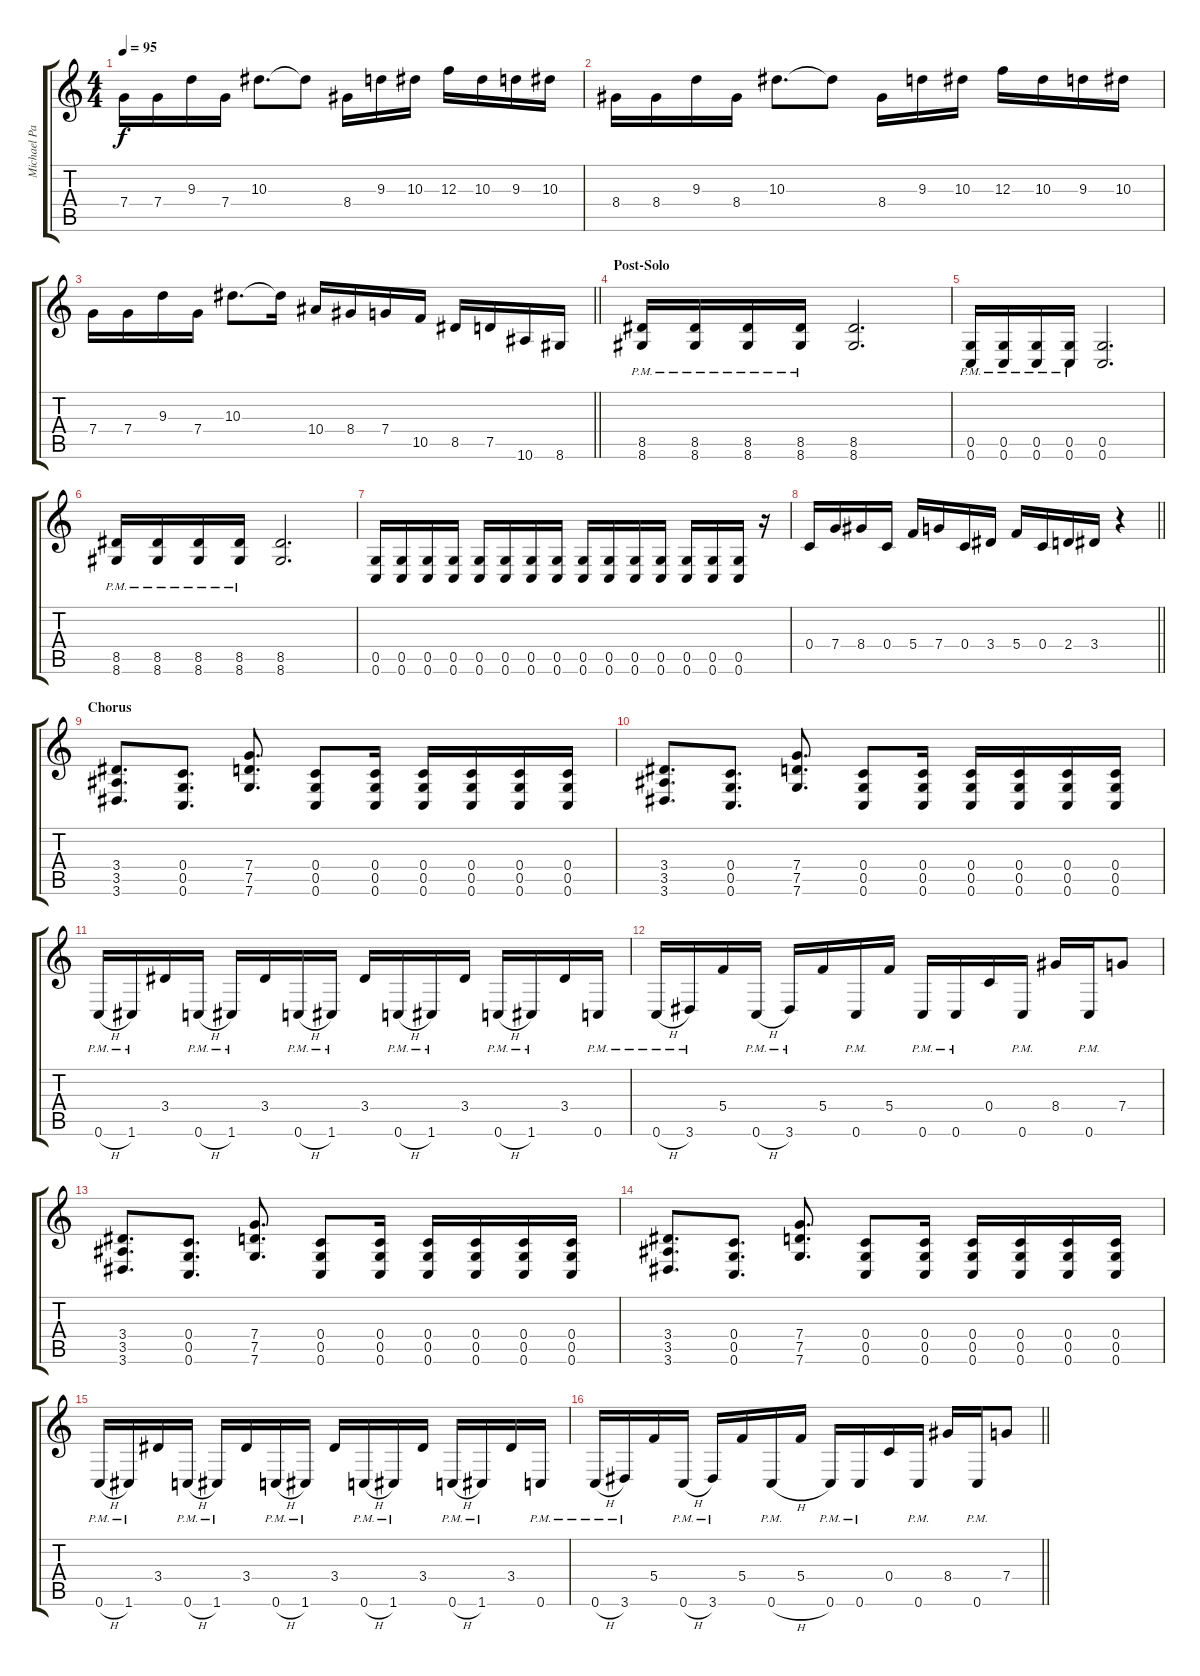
\track ("Michael Paget" "Michael Pa") {instrument distortionguitar}
\staff {score tabs}
\tuning (D4 A3 F3 C3 G2 C2) {hide}
\ts (4 4)
\tempo 95
\clef g2
\ks c
7.4.16{dy f} 7.4.16 9.3.16 7.4.16 10.3.8{d} 10.3{t}.8 8.4.16 9.3.16 10.3.16 12.3.16 10.3.16 9.3.16 10.3.16 |
8.4.16 8.4.16 9.3.16 8.4.16 10.3.8{d} 10.3{t}.8 8.4.16 9.3.16 10.3.16 12.3.16 10.3.16 9.3.16 10.3.16 |
\barLineRight lightlight
7.4.16 7.4.16 9.3.16 7.4.16 10.3.8{d} 10.3{t}.16 10.4.16 8.4.16 7.4.16 10.5.16 8.5.16 7.5.16 10.6.16 8.6.16 |
\section ("" "Post-Solo")
(8.5{pm} 8.6{pm}).16 (8.5{pm} 8.6{pm}).16 (8.5{pm} 8.6{pm}).16 (8.5{pm} 8.6{pm}).16 (8.5 8.6).2{d} |
(0.5{pm} 0.6{pm}).16 (0.5{pm} 0.6{pm}).16 (0.5{pm} 0.6{pm}).16 (0.5{pm} 0.6{pm}).16 (0.5 0.6).2{d} |
(8.5{pm} 8.6{pm}).16 (8.5{pm} 8.6{pm}).16 (8.5{pm} 8.6{pm}).16 (8.5{pm} 8.6{pm}).16 (8.5 8.6).2{d} |
(0.5 0.6).16 (0.5 0.6).16 (0.5 0.6).16 (0.5 0.6).16 (0.5 0.6).16 (0.5 0.6).16 (0.5 0.6).16 (0.5 0.6).16 (0.5 0.6).16 (0.5 0.6).16 (0.5 0.6).16 (0.5 0.6).16 (0.5 0.6).16 (0.5 0.6).16 (0.5 0.6).16 r.16 |
\barLineRight lightlight
0.4.16 7.4.16 8.4.16 0.4.16 5.4.16 7.4.16 0.4.16 3.4.16 5.4.16 0.4.16 2.4.16 3.4.16 r.4 |
\section ("" "Chorus")
(3.4 3.5 3.6).8{d} (0.4 0.5 0.6).8{d} (7.4 7.5 7.6).8{d} (0.4 0.5 0.6).8 (0.4 0.5 0.6).16 (0.4 0.5 0.6).16 (0.4 0.5 0.6).16 (0.4 0.5 0.6).16 (0.4 0.5 0.6).16 |
(3.4 3.5 3.6).8{d} (0.4 0.5 0.6).8{d} (7.4 7.5 7.6).8{d} (0.4 0.5 0.6).8 (0.4 0.5 0.6).16 (0.4 0.5 0.6).16 (0.4 0.5 0.6).16 (0.4 0.5 0.6).16 (0.4 0.5 0.6).16 |
0.6{h pm}.16 1.6{pm}.16 3.4.16 0.6{h pm}.16 1.6{pm}.16 3.4.16 0.6{h pm}.16 1.6{pm}.16 3.4.16 0.6{h pm}.16 1.6{pm}.16 3.4.16 0.6{h pm}.16 1.6{pm}.16 3.4.16 0.6{pm}.16 |
0.6{h pm}.16 3.6{pm}.16 5.4.16 0.6{h pm}.16 3.6{pm}.16 5.4.16 0.6{pm}.16 5.4.16 0.6{pm}.16 0.6{pm}.16 0.4.16 0.6{pm}.16 8.4.16 0.6{pm}.16 7.4.8 |
(3.4 3.5 3.6).8{d} (0.4 0.5 0.6).8{d} (7.4 7.5 7.6).8{d} (0.4 0.5 0.6).8 (0.4 0.5 0.6).16 (0.4 0.5 0.6).16 (0.4 0.5 0.6).16 (0.4 0.5 0.6).16 (0.4 0.5 0.6).16 |
(3.4 3.5 3.6).8{d} (0.4 0.5 0.6).8{d} (7.4 7.5 7.6).8{d} (0.4 0.5 0.6).8 (0.4 0.5 0.6).16 (0.4 0.5 0.6).16 (0.4 0.5 0.6).16 (0.4 0.5 0.6).16 (0.4 0.5 0.6).16 |
0.6{h pm}.16 1.6{pm}.16 3.4.16 0.6{h pm}.16 1.6{pm}.16 3.4.16 0.6{h pm}.16 1.6{pm}.16 3.4.16 0.6{h pm}.16 1.6{pm}.16 3.4.16 0.6{h pm}.16 1.6{pm}.16 3.4.16 0.6{pm}.16 |
\barLineRight lightlight
0.6{h pm}.16 3.6{pm}.16 5.4.16 0.6{h pm}.16 3.6{pm}.16 5.4.16 0.6{h pm}.16 5.4.16 0.6{pm}.16 0.6{pm}.16 0.4.16 0.6{pm}.16 8.4.16 0.6{pm}.16 7.4.8
